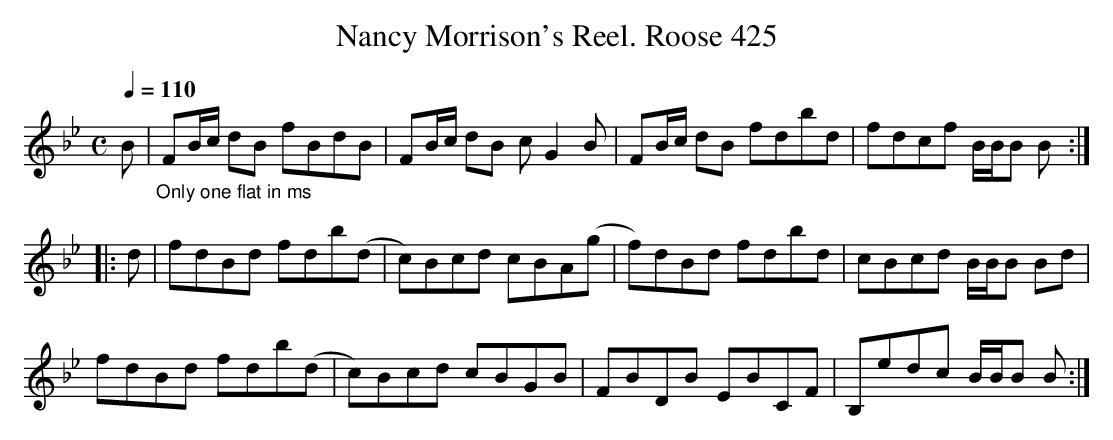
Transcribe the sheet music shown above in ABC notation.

X:1
T:Nancy Morrison's Reel. Roose 425
M:C
L:1/8
Q:1/4=110
K:Bb
B|"_Only one flat in ms"FB/c/ dB fBdB | FB/c/ dB c  G2B | FB/c/ dB fdbd | fdcf B/B/B B:|
|:d|fdBd fdb(d|c)Bcd cBA(g|f)dBd fdbd | cBcd B/B/B Bd |
fdBd fdb(d | c)Bcd cBGB | FBDB EBCF | B,edc B/B/B B:|
